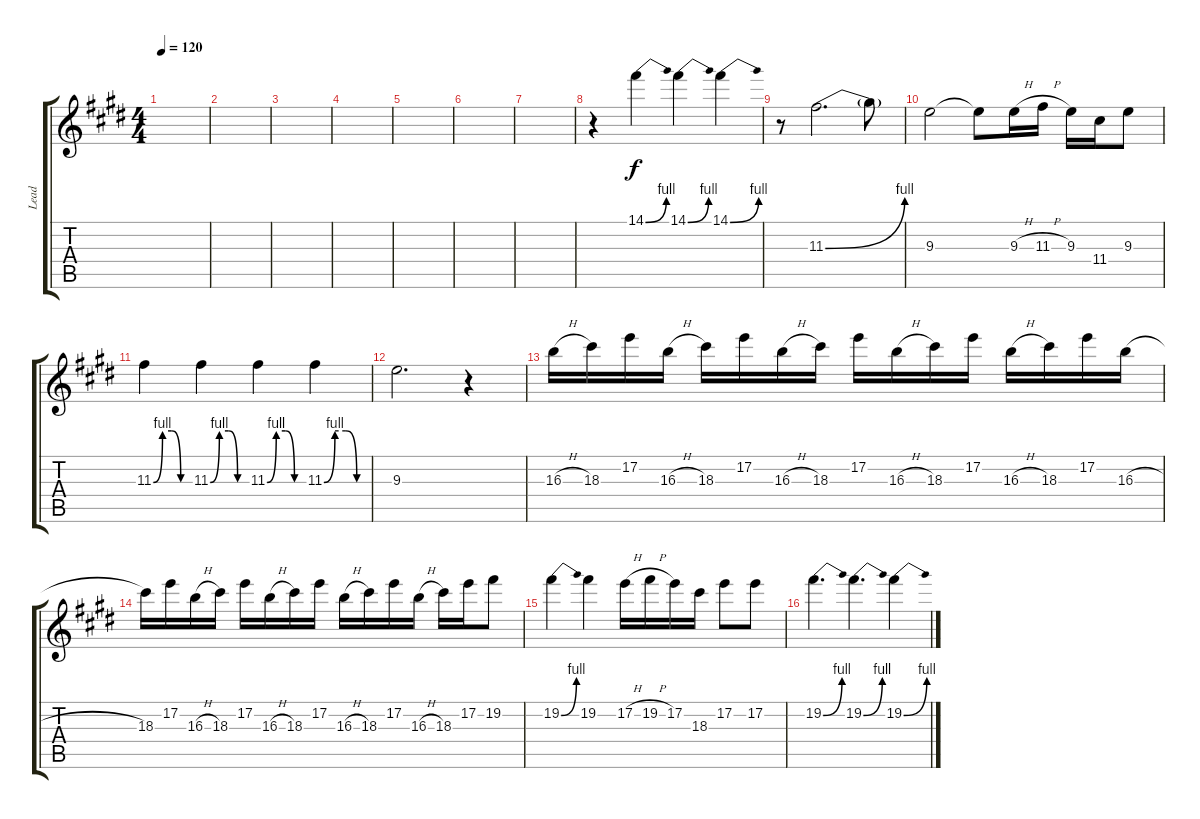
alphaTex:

\track ("Lead" "Lead") {instrument electricguitarclean}
\staff {score tabs}
\tuning (E4 B3 G3 D3 A2 E2) {hide}
\ts (4 4)
\tempo 120
\clef g2
\ks e
|
|
|
|
|
|
|
r.4 14.1{be (bend 0 0 60 4)}.4 14.1{be (bend 0 0 60 4)}.4 14.1{be (bend 0 0 60 4)}.4 |
r.8 11.3{be (bend 0 0 60 4)}.2{d} 11.3{t}.8 |
9.3.2 9.3{t}.8 9.3{h}.16 11.3{h}.16 9.3.16 11.4.16 9.3.8 |
11.3{be (custom 0 0 15 4 30 4 45 0 60 0)}.4 11.3{be (custom 0 0 15 4 30 4 45 0 60 0)}.4 11.3{be (custom 0 0 15 4 30 4 45 0 60 0)}.4 11.3{be (custom 0 0 15 4 30 4 45 0 60 0)}.4 |
9.3.2{d} r.4 |
16.3{h}.16 18.3.16 17.2.16 16.3{h}.16 18.3.16 17.2.16 16.3{h}.16 18.3.16 17.2.16 16.3{h}.16 18.3.16 17.2.16 16.3{h}.16 18.3.16 17.2.16 16.3{h}.16 |
18.3.16 17.2.16 16.3{h}.16 18.3.16 17.2.16 16.3{h}.16 18.3.16 17.2.16 16.3{h}.16 18.3.16 17.2.16 16.3{h}.16 18.3.16 17.2.16 19.2.8 |
19.2{be (bend 0 0 60 4)}.4 19.2.4 17.2{h}.16 19.2{h}.16 17.2.16 18.3.16 17.2.8 17.2.8 |
19.2{be (bend 0 0 60 4)}.4{d} 19.2{be (bend 0 0 60 4)}.4{d} 19.2{be (bend 0 0 60 4)}.4
